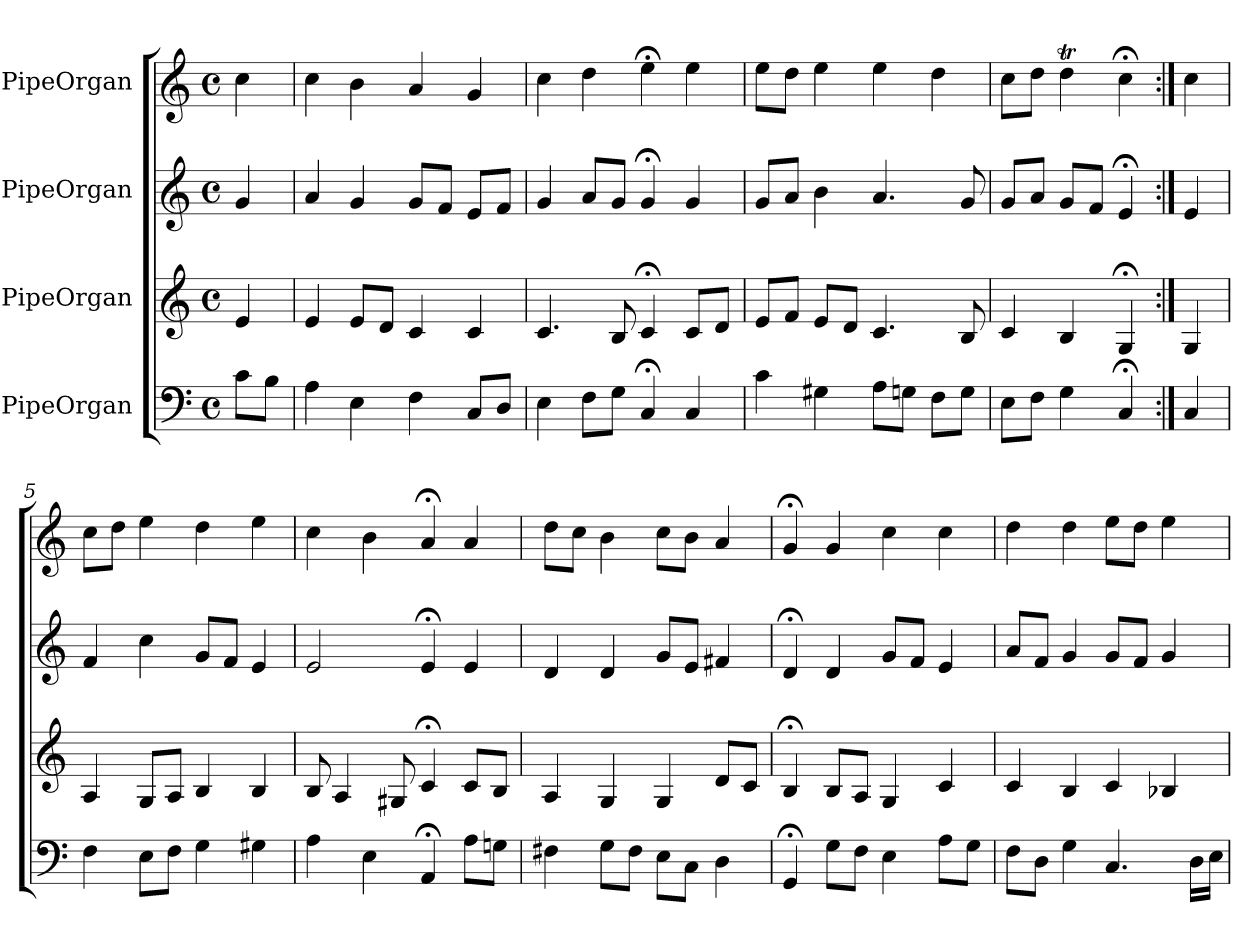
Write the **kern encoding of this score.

**kern	**kern	**kern	**kern
*part4	*part3	*part2	*part1
*staff4	*staff3	*staff2	*staff1
*I"PipeOrgan	*I"PipeOrgan	*I"PipeOrgan	*I"PipeOrgan
*k[]	*k[]	*k[]	*k[]
*C:	*C:	*C:	*C:
*M4/4	*M4/4	*M4/4	*M4/4
*met(c)	*met(c)	*met(c)	*met(c)
*MM60	*MM60	*MM60	*MM60
=	=	=	=
8cL	4e	4g	4cc
8BJ	.	.	.
=1	=1	=1	=1
4A	4e	4a	4cc
4E	8eL	4g	4b
.	8dJ	.	.
4F	4c	8gL	4a
.	.	8fJ	.
8CL	4c	8eL	4g
8DJ	.	8fJ	.
=2	=2	=2	=2
4E	4.c	4g	4cc
8FL	.	8aL	4dd
8GJ	8B	8gJ	.
4C;<	4c;<	4g;<	4ee;<
4C	8cL	4g	4ee
.	8dJ	.	.
=3	=3	=3	=3
4c	8eL	8gL	8eeL
.	8fJ	8aJ	8ddJ
4G#X	8eL	4b	4ee
.	8dJ	.	.
8AL	4.c	4.a	4ee
8GnJ	.	.	.
8FL	.	.	4dd
8GJ	8B	8g	.
=4	=4	=4	=4
8EL	4c	8gL	8ccL
8FJ	.	8aJ	8ddJ
4G	4B	8gL	4ddT
.	.	8fJ	.
4C;<	4G;<	4e;<	4cc;<
=:|!	=:|!	=:|!	=:|!
4C	4G	4e	4cc
=5	=5	=5	=5
4F	4A	4f	8ccL
.	.	.	8ddJ
8EL	8GL	4cc	4ee
8FJ	8AJ	.	.
4G	4B	8gL	4dd
.	.	8fJ	.
4G#X	4B	4e	4ee
=6	=6	=6	=6
4A	8B	2e	4cc
.	4A	.	.
4E	.	.	4b
.	8G#X	.	.
4AA;<	4c;<	4e;<	4a;<
8AL	8cL	4e	4a
8GnJ	8BJ	.	.
=7	=7	=7	=7
4F#X	4A	4d	8ddL
.	.	.	8ccJ
8GL	4G	4d	4b
8F#J	.	.	.
8EL	4G	8gL	8ccL
8CJ	.	8eJ	8bJ
4D	8dL	4f#X	4a
.	8cJ	.	.
=8	=8	=8	=8
4GG;<	4B;<	4d;<	4g;<
8GL	8BL	4d	4g
8FJ	8AJ	.	.
4E	4G	8gL	4cc
.	.	8fJ	.
8AL	4c	4e	4cc
8GJ	.	.	.
=9	=9	=9	=9
8FL	4c	8aL	4dd
8DJ	.	8fJ	.
4G	4B	4g	4dd
4.C	4c	8gL	8eeL
.	.	8fJ	8ddJ
.	4B-X	4g	4ee
16DLL	.	.	.
16EJJ	.	.	.
=	=	=	=
*-	*-	*-	*-
